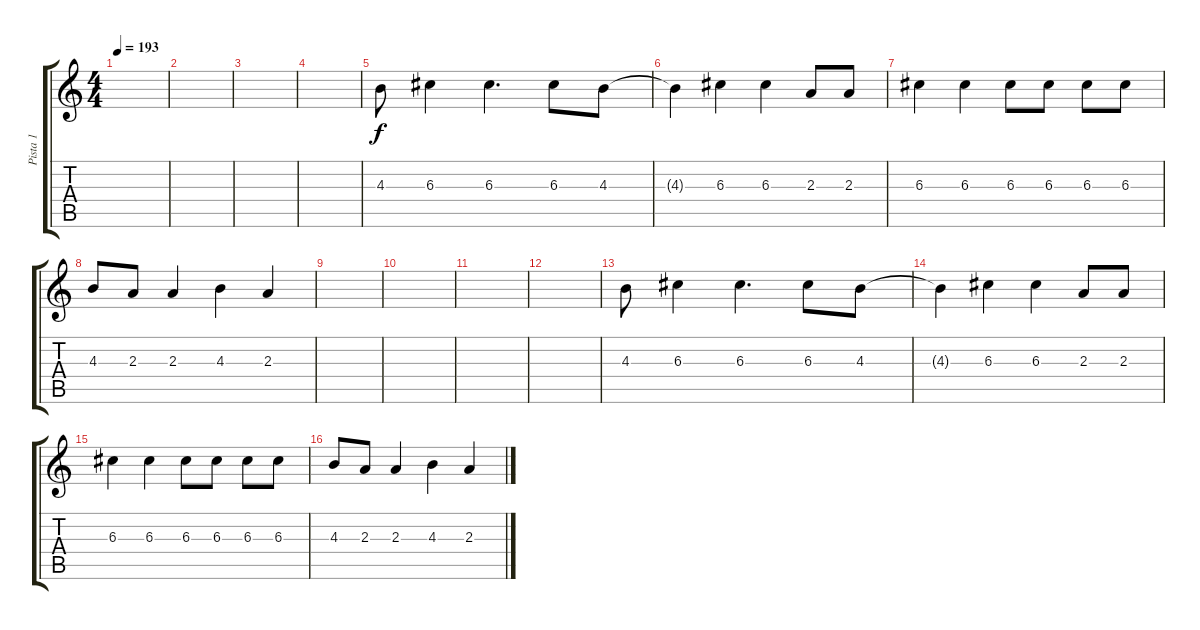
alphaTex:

\track ("Pista 1" "Pista 1") {instrument acousticguitarsteel}
\staff {score tabs}
\tuning (E4 B3 G3 D3 A2 E2) {hide}
\ts (4 4)
\tempo 193
\clef g2
\ks c
|
|
|
|
4.3.8 6.3.4 6.3.4{d} 6.3.8 4.3.8 |
4.3{t}.4 6.3.4 6.3.4 2.3.8 2.3.8 |
6.3.4 6.3.4 6.3.8 6.3.8 6.3.8 6.3.8 |
4.3.8 2.3.8 2.3.4 4.3.4 2.3.4 |
|
|
|
|
4.3.8 6.3.4 6.3.4{d} 6.3.8 4.3.8 |
4.3{t}.4 6.3.4 6.3.4 2.3.8 2.3.8 |
6.3.4 6.3.4 6.3.8 6.3.8 6.3.8 6.3.8 |
4.3.8 2.3.8 2.3.4 4.3.4 2.3.4
